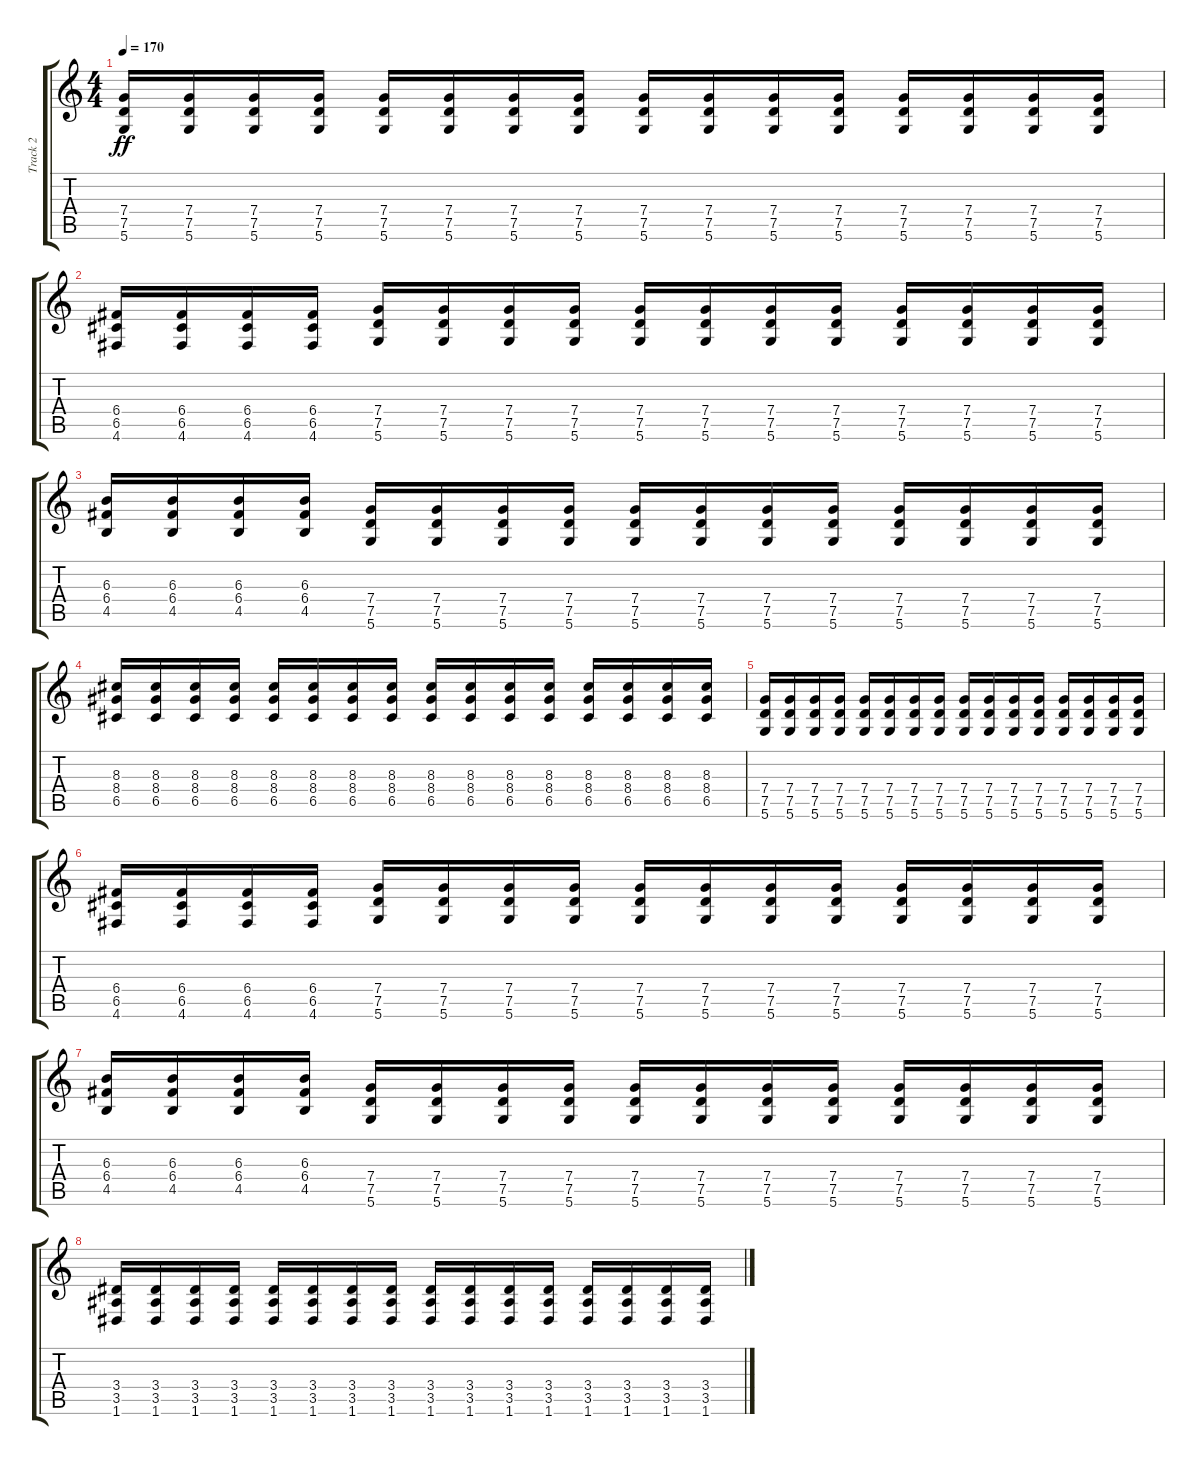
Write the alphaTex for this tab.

\track ("Track 2" "Track 2") {instrument distortionguitar}
\staff {score tabs}
\tuning (D4 A3 F3 C3 G2 D2) {hide}
\ts (4 4)
\tempo 170
\clef g2
\ks c
(7.4 7.5 5.6).16{dy ff} (7.4 7.5 5.6).16 (7.4 7.5 5.6).16 (7.4 7.5 5.6).16 (7.4 7.5 5.6).16 (7.4 7.5 5.6).16 (7.4 7.5 5.6).16 (7.4 7.5 5.6).16 (7.4 7.5 5.6).16 (7.4 7.5 5.6).16 (7.4 7.5 5.6).16 (7.4 7.5 5.6).16 (7.4 7.5 5.6).16 (7.4 7.5 5.6).16 (7.4 7.5 5.6).16 (7.4 7.5 5.6).16 |
(6.4 6.5 4.6).16 (6.4 6.5 4.6).16 (6.4 6.5 4.6).16 (6.4 6.5 4.6).16 (7.4 7.5 5.6).16 (7.4 7.5 5.6).16 (7.4 7.5 5.6).16 (7.4 7.5 5.6).16 (7.4 7.5 5.6).16 (7.4 7.5 5.6).16 (7.4 7.5 5.6).16 (7.4 7.5 5.6).16 (7.4 7.5 5.6).16 (7.4 7.5 5.6).16 (7.4 7.5 5.6).16 (7.4 7.5 5.6).16 |
(6.3 6.4 4.5).16 (6.3 6.4 4.5).16 (6.3 6.4 4.5).16 (6.3 6.4 4.5).16 (7.4 7.5 5.6).16 (7.4 7.5 5.6).16 (7.4 7.5 5.6).16 (7.4 7.5 5.6).16 (7.4 7.5 5.6).16 (7.4 7.5 5.6).16 (7.4 7.5 5.6).16 (7.4 7.5 5.6).16 (7.4 7.5 5.6).16 (7.4 7.5 5.6).16 (7.4 7.5 5.6).16 (7.4 7.5 5.6).16 |
(8.3 8.4 6.5).16 (8.3 8.4 6.5).16 (8.3 8.4 6.5).16 (8.3 8.4 6.5).16 (8.3 8.4 6.5).16 (8.3 8.4 6.5).16 (8.3 8.4 6.5).16 (8.3 8.4 6.5).16 (8.3 8.4 6.5).16 (8.3 8.4 6.5).16 (8.3 8.4 6.5).16 (8.3 8.4 6.5).16 (8.3 8.4 6.5).16 (8.3 8.4 6.5).16 (8.3 8.4 6.5).16 (8.3 8.4 6.5).16 |
(7.4 7.5 5.6).16 (7.4 7.5 5.6).16 (7.4 7.5 5.6).16 (7.4 7.5 5.6).16 (7.4 7.5 5.6).16 (7.4 7.5 5.6).16 (7.4 7.5 5.6).16 (7.4 7.5 5.6).16 (7.4 7.5 5.6).16 (7.4 7.5 5.6).16 (7.4 7.5 5.6).16 (7.4 7.5 5.6).16 (7.4 7.5 5.6).16 (7.4 7.5 5.6).16 (7.4 7.5 5.6).16 (7.4 7.5 5.6).16 |
(6.4 6.5 4.6).16 (6.4 6.5 4.6).16 (6.4 6.5 4.6).16 (6.4 6.5 4.6).16 (7.4 7.5 5.6).16 (7.4 7.5 5.6).16 (7.4 7.5 5.6).16 (7.4 7.5 5.6).16 (7.4 7.5 5.6).16 (7.4 7.5 5.6).16 (7.4 7.5 5.6).16 (7.4 7.5 5.6).16 (7.4 7.5 5.6).16 (7.4 7.5 5.6).16 (7.4 7.5 5.6).16 (7.4 7.5 5.6).16 |
(6.3 6.4 4.5).16 (6.3 6.4 4.5).16 (6.3 6.4 4.5).16 (6.3 6.4 4.5).16 (7.4 7.5 5.6).16 (7.4 7.5 5.6).16 (7.4 7.5 5.6).16 (7.4 7.5 5.6).16 (7.4 7.5 5.6).16 (7.4 7.5 5.6).16 (7.4 7.5 5.6).16 (7.4 7.5 5.6).16 (7.4 7.5 5.6).16 (7.4 7.5 5.6).16 (7.4 7.5 5.6).16 (7.4 7.5 5.6).16 |
(3.4 3.5 1.6).16 (3.4 3.5 1.6).16 (3.4 3.5 1.6).16 (3.4 3.5 1.6).16 (3.4 3.5 1.6).16 (3.4 3.5 1.6).16 (3.4 3.5 1.6).16 (3.4 3.5 1.6).16 (3.4 3.5 1.6).16 (3.4 3.5 1.6).16 (3.4 3.5 1.6).16 (3.4 3.5 1.6).16 (3.4 3.5 1.6).16 (3.4 3.5 1.6).16 (3.4 3.5 1.6).16 (3.4 3.5 1.6).16
